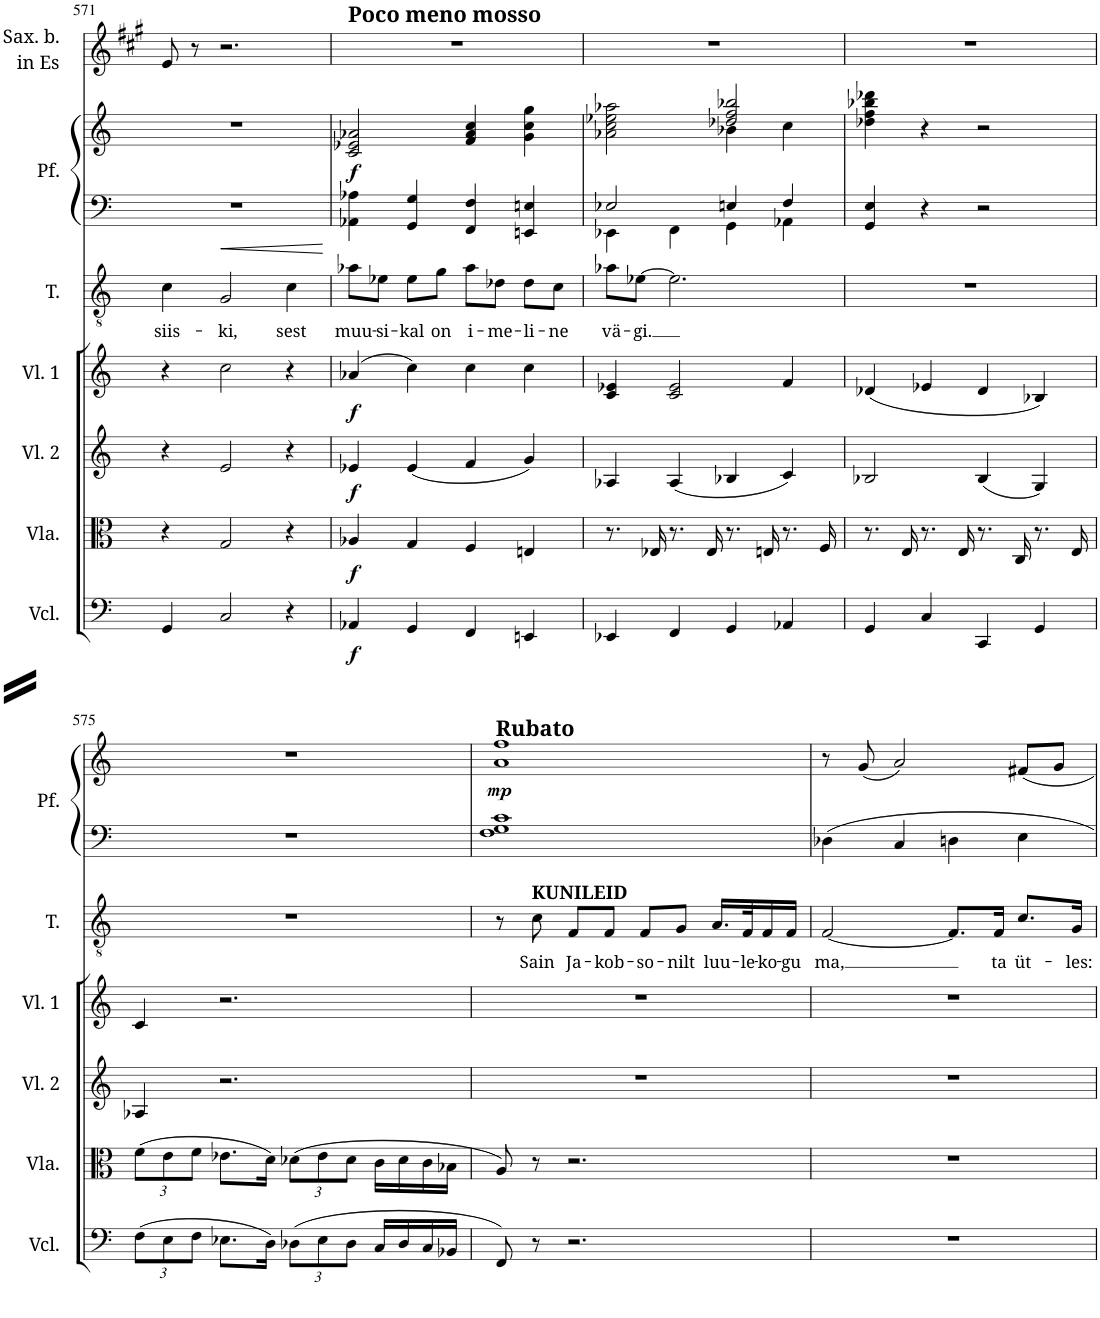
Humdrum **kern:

**kern	**dynam	**kern	**dynam	**kern	**dynam	**kern	**dynam	**kern	**text	**dynam	**kern	**kern	**dynam	**kern
*part7	*part7	*part6	*part6	*part5	*part5	*part4	*part4	*part3	*part3	*part3	*part2	*part2	*part2	*part1
*staff8	*staff8	*staff7	*staff7	*staff6	*staff6	*staff5	*staff5	*staff4	*staff4	*staff4	*staff3	*staff2	*staff2/3	*staff1
*I"Violoncello	*	*I"Viola	*	*I"Violino 2	*	*I"Violino 1	*	*I"Tenore	*	*	*I"Pianoforte	*	*	*I"Saxofono baritono in Es
*I'Vcl.	*	*I'Vla.	*	*I'Vl. 2	*	*I'Vl. 1	*	*I'T.	*	*	*I'Pf.	*	*	*I'Sax. b. in Es
!!LO:PB:g=z
*clefF4	*	*clefC3	*	*clefG2	*	*clefG2	*	*clefGv2	*	*	*clefF4	*clefG2	*	*clefG2
*	*	*	*	*	*	*	*	*	*	*	*	*	*	*Trd12c21
*k[]	*	*k[]	*	*k[]	*	*k[]	*	*k[]	*	*	*k[]	*k[]	*	*k[f#c#g#]
*M4/4	*	*M4/4	*	*M4/4	*	*M4/4	*	*M4/4	*	*	*M4/4	*M4/4	*	*M4/4
=571	=571	=571	=571	=571	=571	=571	=571	=571	=571	=571	=571	=571	=571	=571
!	!	!	!	!	!	!	!	!	!LO:LY:b	!	!	!	!	!
4GG/	.	4r	.	4r	.	4r	.	4c\	siis-	.	1r	1r	.	8e/
.	.	.	.	.	.	.	.	.	.	.	.	.	.	8r
!	!	!	!	!	!	!	!	!	!LO:LY:b	!LO:HP:b	!	!	!	!
2C/	.	2G/	.	2e/	.	2cc\	.	2G/	-ki,	<	.	.	.	2.r
!	!	!	!	!	!	!	!	!	!LO:LY:b	!	!	!	!	!
4r	.	4r	.	4r	.	4r	.	4c\	sest	.	.	.	.	.
.	.	.	.	.	.	.	.	.	.	[	.	.	.	.
=572	=572	=572	=572	=572	=572	=572	=572	=572	=572	=572	=572	=572	=572	=572
!	!LO:DY:b	!	!LO:DY:b	!	!LO:DY:b	!	!LO:DY:b	!	!LO:LY:b	!	!	!	!LO:DY:b	!
4AA-X/	f	4A-X/	f	4e-X/	f	(4a-X/	f	8a-X\L	muu-	.	4AA-X\ 4A-X\	2c/ 2e-X/ 2a-X/	f	1r
!	!	!	!	!	!	!	!	!	!LO:LY:b	!	!	!	!	!
.	.	.	.	.	.	.	.	8e-X\J	-si-	.	.	.	.	.
!	!	!	!	!	!	!	!	!	!LO:LY:b	!	!	!	!	!
4GG/	.	4G/	.	(4e-/	.	4cc\)	.	8e-\L	-kal	.	4GG/ 4G/	.	.	.
!	!	!	!	!	!	!	!	!	!LO:LY:b	!	!	!	!	!
.	.	.	.	.	.	.	.	8g\J	on	.	.	.	.	.
!	!	!	!	!	!	!	!	!	!LO:LY:b	!	!	!	!	!
4FF/	.	4F/	.	4f/	.	4cc\	.	8a-\L	i-	.	4FF/ 4F/	4f/ 4a-/ 4cc/	.	.
!	!	!	!	!	!	!	!	!	!LO:LY:b	!	!	!	!	!
.	.	.	.	.	.	.	.	8d-X\J	-me-	.	.	.	.	.
!	!	!	!	!	!	!	!	!	!LO:LY:b	!	!	!	!	!
4EEn/	.	4En/	.	4g/)	.	4cc\	.	8d-\L	-li-	.	4EEn/ 4En/	4g\ 4cc\ 4gg\	.	.
!	!	!	!	!	!	!	!	!	!LO:LY:b	!	!	!	!	!
.	.	.	.	.	.	.	.	8c\J	-ne	.	.	.	.	.
=573	=573	=573	=573	=573	=573	=573	=573	=573	=573	=573	=573	=573	=573	=573
!	!	!	!	!	!	!	!	!	!LO:LY:b	!	!	!	!	!
*	*	*	*	*	*	*	*	*	*	*	*^	*^	*	*
4EE-X/	.	8.r	.	4A-X/	.	4c/ 4e-X/	.	8a-X\L	vä-	.	2E-X/	4EE-X\	2a-X\ 2cc\ 2ee-X\ 2aa-X\	2ryy	.	1r
!	!	!	!	!	!	!	!	!	!LO:LY:b	!	!	!	!	!	!	!
.	.	.	.	.	.	.	.	[8e-X\J	-gi.	.	.	.	.	.	.	.
.	.	16E-X/	.	.	.	.	.	.	.	.	.	.	.	.	.	.
4FF/	.	8.r	.	(4A-/	.	2c/ 2e-/	.	2.e-\]	.	.	.	4FF\	.	.	.	.
.	.	16E-/	.	.	.	.	.	.	.	.	.	.	.	.	.	.
4GG/	.	8.r	.	4B-X/	.	.	.	.	.	.	4En/	4GG\	2dd-X/ 2ff/ 2bb-X/	4b-X\	.	.
.	.	16En/	.	.	.	.	.	.	.	.	.	.	.	.	.	.
4AA-X/	.	8.r	.	4c/)	.	4f/	.	.	.	.	4F/	4AA-X\	.	4cc\	.	.
.	.	16F/	.	.	.	.	.	.	.	.	.	.	.	.	.	.
*	*	*	*	*	*	*	*	*	*	*	*v	*v	*	*	*	*
*	*	*	*	*	*	*	*	*	*	*	*	*v	*v	*	*
=574	=574	=574	=574	=574	=574	=574	=574	=574	=574	=574	=574	=574	=574	=574
4GG/	.	8.r	.	2B-X/	.	(4d-X/	.	1r	.	.	4GG/ 4E/	4dd-X\ 4ff\ 4bb-X\ 4ddd-X\	.	1r
.	.	16E/	.	.	.	.	.	.	.	.	.	.	.	.
4C/	.	8.r	.	.	.	4e-X/	.	.	.	.	4r	4r	.	.
.	.	16E/	.	.	.	.	.	.	.	.	.	.	.	.
4CC/	.	8.r	.	(4B-/	.	4d-/	.	.	.	.	2r	2r	.	.
.	.	16C/	.	.	.	.	.	.	.	.	.	.	.	.
4GG/	.	8.r	.	4G/)	.	4B-X/)	.	.	.	.	.	.	.	.
.	.	16E/	.	.	.	.	.	.	.	.	.	.	.	.
!!LO:LB:g=z
=575	=575	=575	=575	=575	=575	=575	=575	=575	=575	=575	=575	=575	=575	=575
*Xbrackettup	*	*Xbrackettup	*	*	*	*	*	*	*	*	*	*	*	*
(12F\L	.	(12f\L	.	4A-X/	.	4c/	.	1r	.	.	1r	1r	.	1r
12E\	.	12e\	.	.	.	.	.	.	.	.	.	.	.	.
12F\J	.	12f\J	.	.	.	.	.	.	.	.	.	.	.	.
8.E-X\L	.	8.e-X\L	.	2.r	.	2.r	.	.	.	.	.	.	.	.
16D\Jk)	.	16d\Jk)	.	.	.	.	.	.	.	.	.	.	.	.
(12D-X\L	.	(12d-X\L	.	.	.	.	.	.	.	.	.	.	.	.
12E-\	.	12e-\	.	.	.	.	.	.	.	.	.	.	.	.
12D-\J	.	12d-\J	.	.	.	.	.	.	.	.	.	.	.	.
16C/LL	.	16c\LL	.	.	.	.	.	.	.	.	.	.	.	.
16D-/	.	16d-\	.	.	.	.	.	.	.	.	.	.	.	.
16C/	.	16c\	.	.	.	.	.	.	.	.	.	.	.	.
16BB-X/JJ	.	16B-X\JJ	.	.	.	.	.	.	.	.	.	.	.	.
=576	=576	=576	=576	=576	=576	=576	=576	=576	=576	=576	=576	=576	=576	=576
!	!	!	!	!	!	!	!	!	!	!	!	!	!LO:DY:b	!
8FF/)	.	8A/)	.	1r	.	1r	.	8r	.	.	1F 1G 1c	1a 1ff	mp	1r
!	!	!	!	!	!	!	!	!LO:TX:a:B:t=KUNILEID	!	!	!	!	!	!
!	!	!	!	!	!	!	!	!	!LO:LY:b	!	!	!	!	!
8r	.	8r	.	.	.	.	.	8c\	Sain	.	.	.	.	.
!	!	!	!	!	!	!	!	!	!LO:LY:b	!	!	!	!	!
2.r	.	2.r	.	.	.	.	.	8F/L	Ja-	.	.	.	.	.
!	!	!	!	!	!	!	!	!	!LO:LY:b	!	!	!	!	!
.	.	.	.	.	.	.	.	8F/J	-kob-	.	.	.	.	.
!	!	!	!	!	!	!	!	!	!LO:LY:b	!	!	!	!	!
.	.	.	.	.	.	.	.	8F/L	-so-	.	.	.	.	.
!	!	!	!	!	!	!	!	!	!LO:LY:b	!	!	!	!	!
.	.	.	.	.	.	.	.	8G/J	-nilt	.	.	.	.	.
!	!	!	!	!	!	!	!	!	!LO:LY:b	!	!	!	!	!
.	.	.	.	.	.	.	.	16.A/LL	luu-	.	.	.	.	.
!	!	!	!	!	!	!	!	!	!LO:LY:b	!	!	!	!	!
.	.	.	.	.	.	.	.	32F/K	-le-	.	.	.	.	.
!	!	!	!	!	!	!	!	!	!LO:LY:b	!	!	!	!	!
.	.	.	.	.	.	.	.	16F/	-ko-	.	.	.	.	.
!	!	!	!	!	!	!	!	!	!LO:LY:b	!	!	!	!	!
.	.	.	.	.	.	.	.	16F/JJ	-gu	.	.	.	.	.
=577	=577	=577	=577	=577	=577	=577	=577	=577	=577	=577	=577	=577	=577	=577
!	!	!	!	!	!	!	!	!	!LO:LY:b	!	!	!	!	!
1r	.	1r	.	1r	.	1r	.	[2F/	ma,	.	4D-X\	8r	.	1r
.	.	.	.	.	.	.	.	.	.	.	.	(8g/	.	.
.	.	.	.	.	.	.	.	.	.	.	4C/	2a/)	.	.
.	.	.	.	.	.	.	.	8.F/L]	.	.	4Dn\	.	.	.
!	!	!	!	!	!	!	!	!	!LO:LY:b	!	!	!	!	!
.	.	.	.	.	.	.	.	16F/Jk	ta	.	.	.	.	.
!	!	!	!	!	!	!	!	!	!LO:LY:b	!	!	!	!	!
.	.	.	.	.	.	.	.	8.c/L	üt-	.	4E\	8f#X/L	.	.
.	.	.	.	.	.	.	.	.	.	.	.	8g/J	.	.
!	!	!	!	!	!	!	!	!	!LO:LY:b	!	!	!	!	!
.	.	.	.	.	.	.	.	16G/Jk	-les:	.	.	.	.	.
=	=	=	=	=	=	=	=	=	=	=	=	=	=	=
*-	*-	*-	*-	*-	*-	*-	*-	*-	*-	*-	*-	*-	*-	*-
